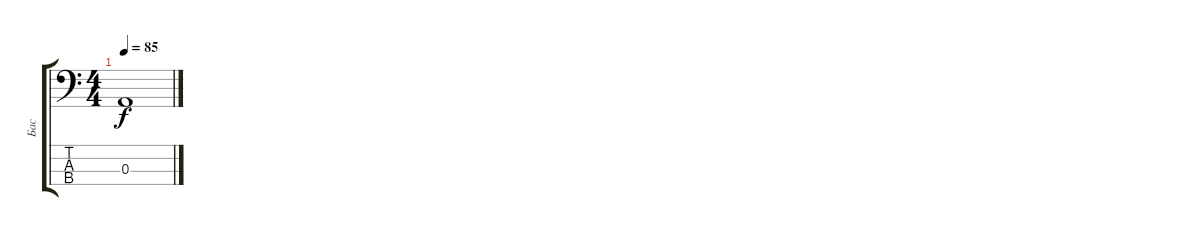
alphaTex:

\track ("Бас" "Бас") {instrument electricbassfinger}
\staff {score tabs}
\tuning (G2 D2 A1 E1) {hide}
\ts (4 4)
\tempo 85
\clef f4
\ks c
0.3.1{dy f}
